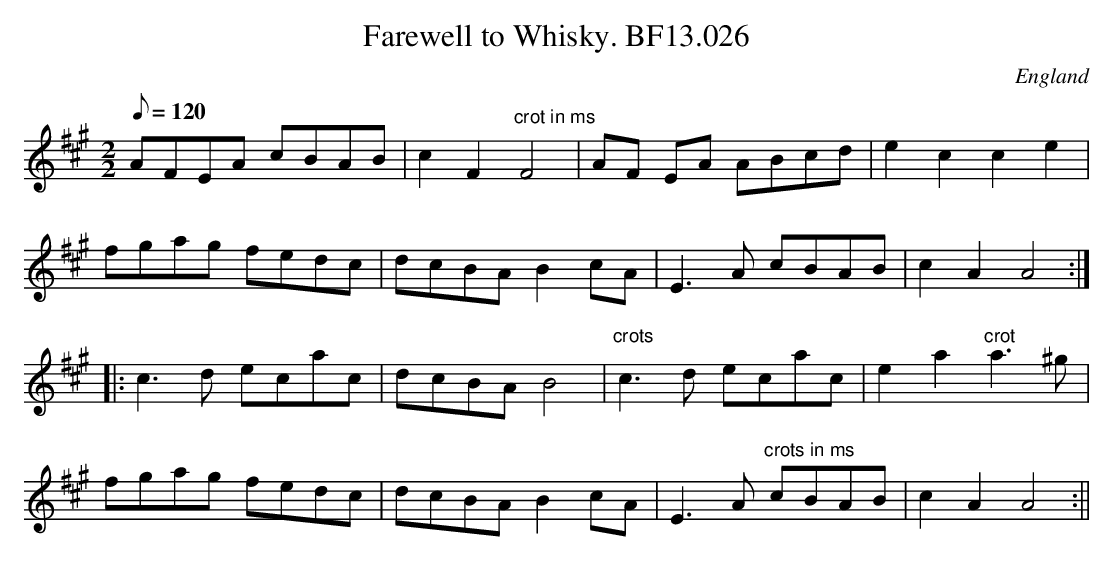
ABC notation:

X:1
T:Farewell to Whisky. BF13.026
M:2/2
L:1/8
Q:120
O:England
K:A major
AFEA cBAB|c2F2"crot in ms"F4|AF EA ABcd|e2c2c2e2|!
fgag fedc|dcBA B2 cA|E3A cBAB|c2A2A4:|!
|:c3d ecac|dcBA B4|"crots"c3d ecac|e2a2"crot"a3^g|!
fgag fedc|dcBA B2 cA|E3 A "crots in ms"cBAB|c2A2A4:||
